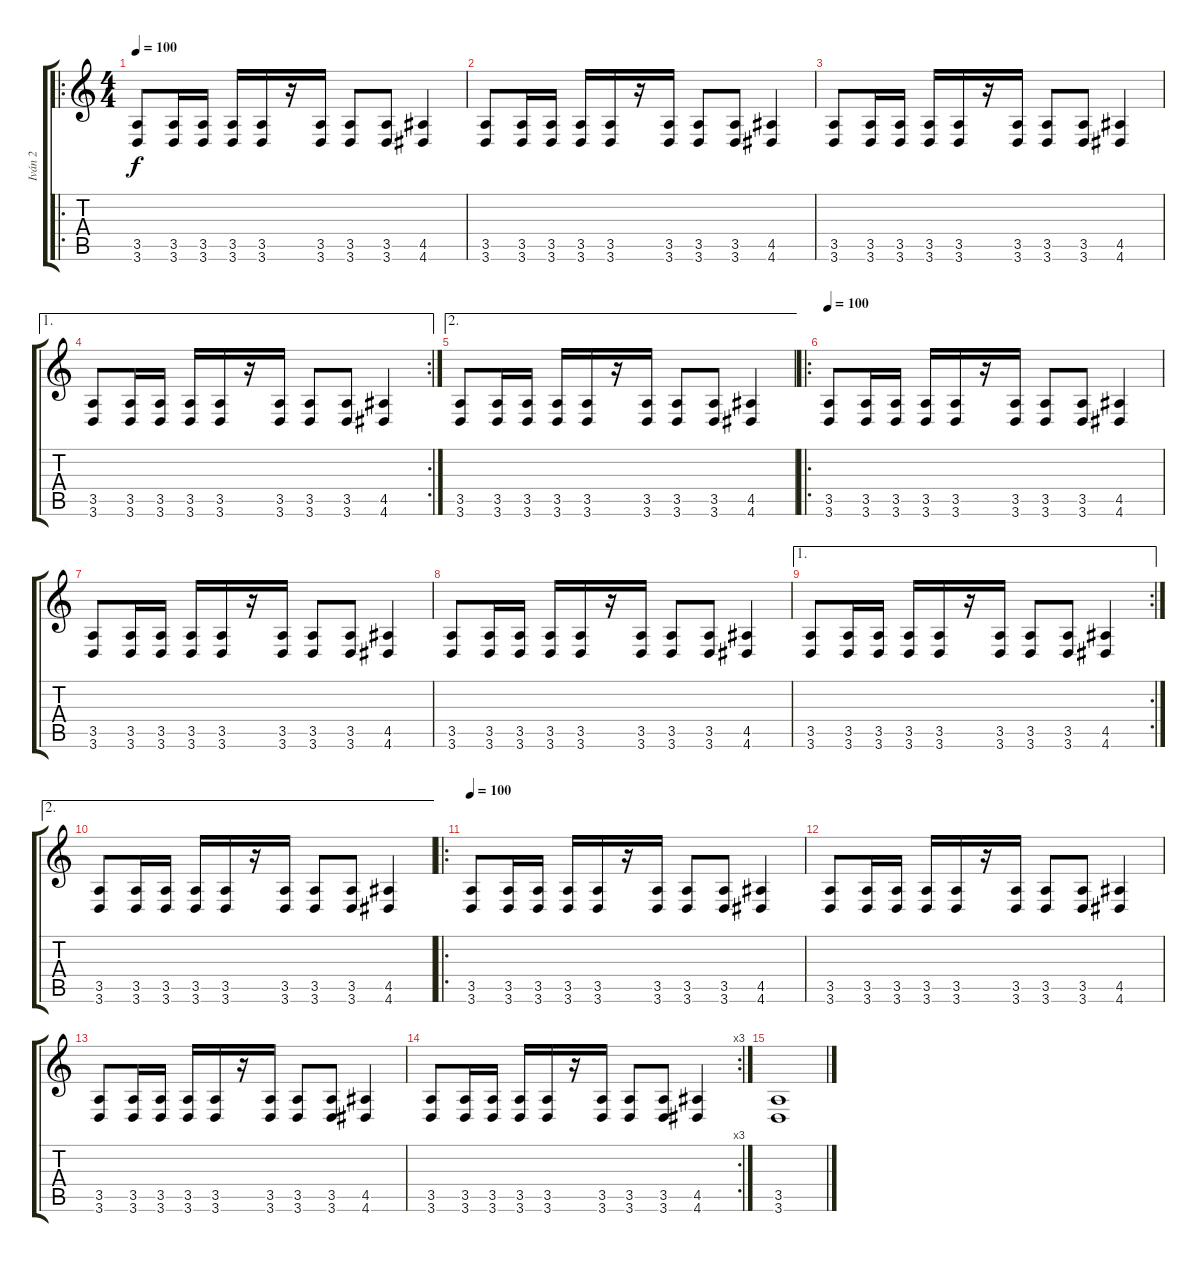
\track ("Iván 2" "Iván 2") {instrument overdrivenguitar}
\staff {score tabs}
\tuning (Db4 Ab3 E3 B2 Gb2 B1) {hide}
\ro
\ts (4 4)
\tempo 100
\clef g2
\ks c
(3.5 3.6).8{dy f} (3.5 3.6).16 (3.5 3.6).16 (3.5 3.6).16 (3.5 3.6).16 r.16 (3.5 3.6).16 (3.5 3.6).8 (3.5 3.6).8 (4.5 4.6).4 |
(3.5 3.6).8 (3.5 3.6).16 (3.5 3.6).16 (3.5 3.6).16 (3.5 3.6).16 r.16 (3.5 3.6).16 (3.5 3.6).8 (3.5 3.6).8 (4.5 4.6).4 |
(3.5 3.6).8 (3.5 3.6).16 (3.5 3.6).16 (3.5 3.6).16 (3.5 3.6).16 r.16 (3.5 3.6).16 (3.5 3.6).8 (3.5 3.6).8 (4.5 4.6).4 |
\ae 1
\rc 2
(3.5 3.6).8 (3.5 3.6).16 (3.5 3.6).16 (3.5 3.6).16 (3.5 3.6).16 r.16 (3.5 3.6).16 (3.5 3.6).8 (3.5 3.6).8 (4.5 4.6).4 |
\ae 2
(3.5 3.6).8 (3.5 3.6).16 (3.5 3.6).16 (3.5 3.6).16 (3.5 3.6).16 r.16 (3.5 3.6).16 (3.5 3.6).8 (3.5 3.6).8 (4.5 4.6).4 |
\ro
\tempo 100
(3.5 3.6).8 (3.5 3.6).16 (3.5 3.6).16 (3.5 3.6).16 (3.5 3.6).16 r.16 (3.5 3.6).16 (3.5 3.6).8 (3.5 3.6).8 (4.5 4.6).4 |
(3.5 3.6).8 (3.5 3.6).16 (3.5 3.6).16 (3.5 3.6).16 (3.5 3.6).16 r.16 (3.5 3.6).16 (3.5 3.6).8 (3.5 3.6).8 (4.5 4.6).4 |
(3.5 3.6).8 (3.5 3.6).16 (3.5 3.6).16 (3.5 3.6).16 (3.5 3.6).16 r.16 (3.5 3.6).16 (3.5 3.6).8 (3.5 3.6).8 (4.5 4.6).4 |
\ae 1
\rc 2
(3.5 3.6).8 (3.5 3.6).16 (3.5 3.6).16 (3.5 3.6).16 (3.5 3.6).16 r.16 (3.5 3.6).16 (3.5 3.6).8 (3.5 3.6).8 (4.5 4.6).4 |
\ae 2
(3.5 3.6).8 (3.5 3.6).16 (3.5 3.6).16 (3.5 3.6).16 (3.5 3.6).16 r.16 (3.5 3.6).16 (3.5 3.6).8 (3.5 3.6).8 (4.5 4.6).4 |
\ro
\tempo 100
(3.5 3.6).8 (3.5 3.6).16 (3.5 3.6).16 (3.5 3.6).16 (3.5 3.6).16 r.16 (3.5 3.6).16 (3.5 3.6).8 (3.5 3.6).8 (4.5 4.6).4 |
(3.5 3.6).8 (3.5 3.6).16 (3.5 3.6).16 (3.5 3.6).16 (3.5 3.6).16 r.16 (3.5 3.6).16 (3.5 3.6).8 (3.5 3.6).8 (4.5 4.6).4 |
(3.5 3.6).8 (3.5 3.6).16 (3.5 3.6).16 (3.5 3.6).16 (3.5 3.6).16 r.16 (3.5 3.6).16 (3.5 3.6).8 (3.5 3.6).8 (4.5 4.6).4 |
\rc 3
(3.5 3.6).8 (3.5 3.6).16 (3.5 3.6).16 (3.5 3.6).16 (3.5 3.6).16 r.16 (3.5 3.6).16 (3.5 3.6).8 (3.5 3.6).8 (4.5 4.6).4 |
(3.5 3.6).1
